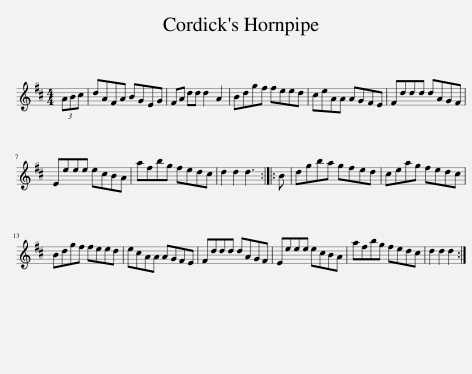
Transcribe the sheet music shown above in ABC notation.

X:1
L:1/8
M:4/4
I:linebreak $
K:D
V:1 treble
V:1
 (3ABc | dAFA BGEG | FA dd d2 A2 | Bdgf feed | ceAA AGFE | %5
 Fddd dAGF |$ Eeee ecBA | afbg fedc | d2 d2 d3 :: B | %10
 dgba gfed | ceag fedc |$ Bdgf feed | ecAA AGFE | Fddd dAGF | %15
 Eeee ecBA | afbg fedc | d2 d2 d2 :| %18
